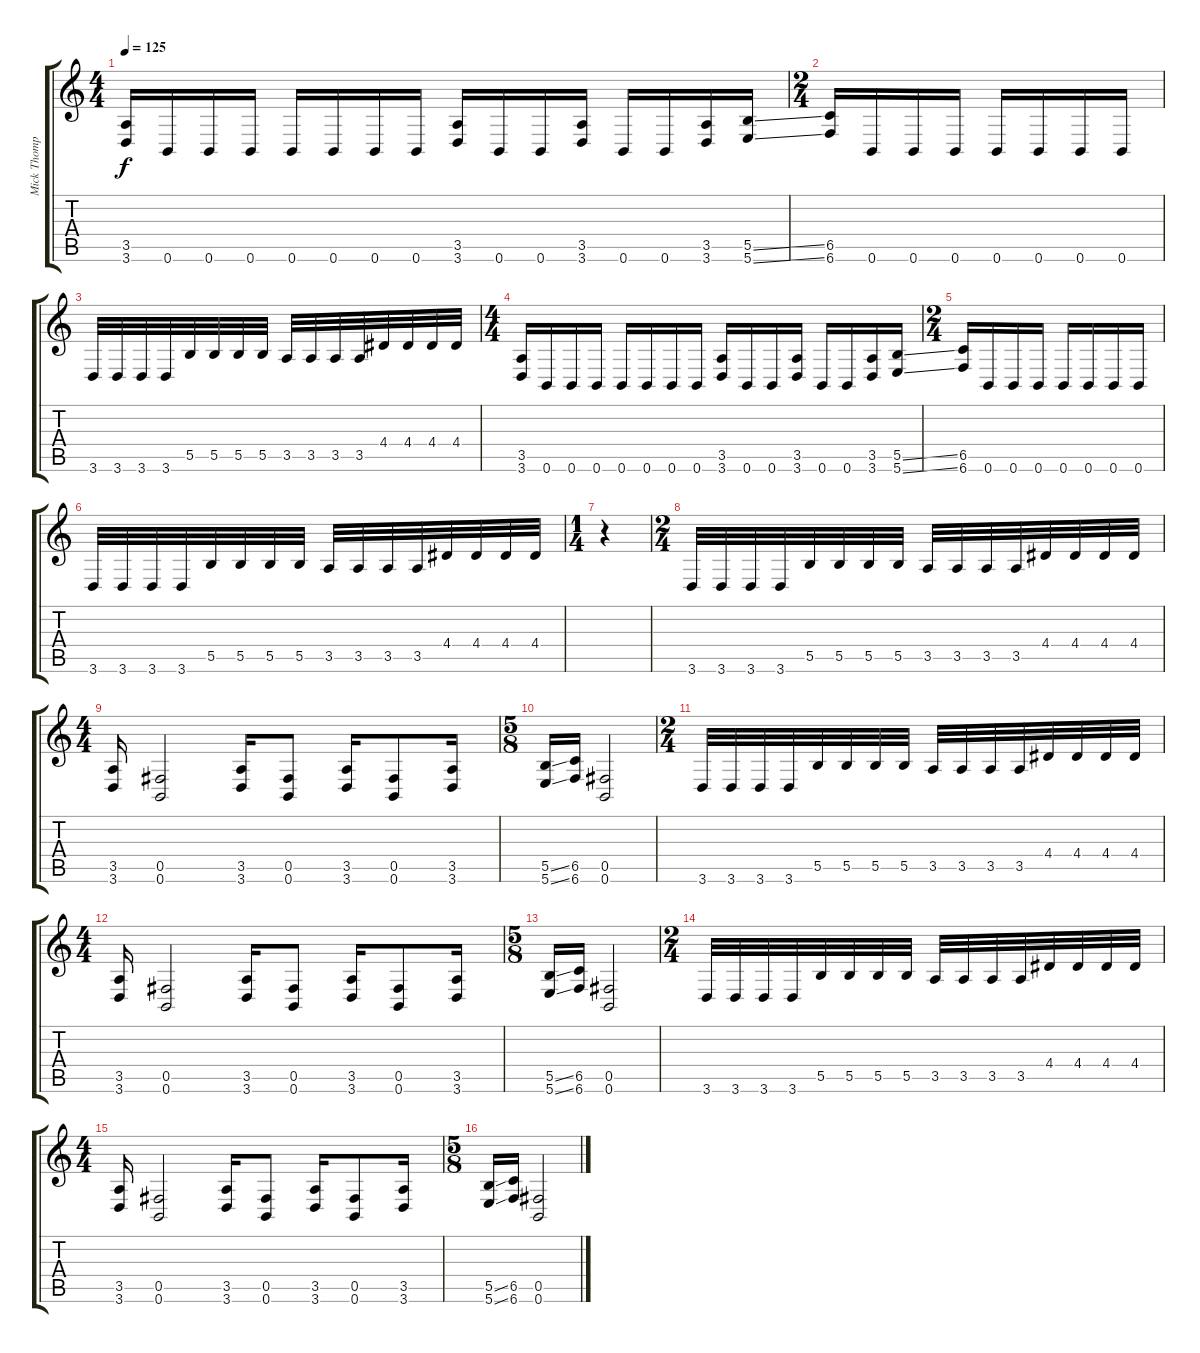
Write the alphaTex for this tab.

\track ("Mick Thompson" "Mick Thomp") {instrument distortionguitar}
\staff {score tabs}
\tuning (Db4 Ab3 E3 B2 Gb2 B1) {hide}
\ts (4 4)
\tempo 125
\clef g2
\ks c
(3.5 3.6).16{dy f} 0.6.16 0.6.16 0.6.16 0.6.16 0.6.16 0.6.16 0.6.16 (3.5 3.6).16 0.6.16 0.6.16 (3.5 3.6).16 0.6.16 0.6.16 (3.5 3.6).16 (5.5{ss} 5.6{ss}).16 |
\ts (2 4)
(6.5 6.6).16 0.6.16 0.6.16 0.6.16 0.6.16 0.6.16 0.6.16 0.6.16 |
3.6.32 3.6.32 3.6.32 3.6.32 5.5.32 5.5.32 5.5.32 5.5.32 3.5.32 3.5.32 3.5.32 3.5.32 4.4.32 4.4.32 4.4.32 4.4.32 |
\ts (4 4)
(3.5 3.6).16 0.6.16 0.6.16 0.6.16 0.6.16 0.6.16 0.6.16 0.6.16 (3.5 3.6).16 0.6.16 0.6.16 (3.5 3.6).16 0.6.16 0.6.16 (3.5 3.6).16 (5.5{ss} 5.6{ss}).16 |
\ts (2 4)
(6.5 6.6).16 0.6.16 0.6.16 0.6.16 0.6.16 0.6.16 0.6.16 0.6.16 |
3.6.32 3.6.32 3.6.32 3.6.32 5.5.32 5.5.32 5.5.32 5.5.32 3.5.32 3.5.32 3.5.32 3.5.32 4.4.32 4.4.32 4.4.32 4.4.32 |
\ts (1 4)
r.4 |
\ts (2 4)
3.6.32 3.6.32 3.6.32 3.6.32 5.5.32 5.5.32 5.5.32 5.5.32 3.5.32 3.5.32 3.5.32 3.5.32 4.4.32 4.4.32 4.4.32 4.4.32 |
\ts (4 4)
(3.5 3.6).16 (0.5 0.6).2 (3.5 3.6).16 (0.5 0.6).8 (3.5 3.6).16 (0.5 0.6).8 (3.5 3.6).16 |
\ts (5 8)
(5.5{ss} 5.6{ss}).16 (6.5 6.6).16 (0.5 0.6).2 |
\ts (2 4)
3.6.32 3.6.32 3.6.32 3.6.32 5.5.32 5.5.32 5.5.32 5.5.32 3.5.32 3.5.32 3.5.32 3.5.32 4.4.32 4.4.32 4.4.32 4.4.32 |
\ts (4 4)
(3.5 3.6).16 (0.5 0.6).2 (3.5 3.6).16 (0.5 0.6).8 (3.5 3.6).16 (0.5 0.6).8 (3.5 3.6).16 |
\ts (5 8)
(5.5{ss} 5.6{ss}).16 (6.5 6.6).16 (0.5 0.6).2 |
\ts (2 4)
3.6.32 3.6.32 3.6.32 3.6.32 5.5.32 5.5.32 5.5.32 5.5.32 3.5.32 3.5.32 3.5.32 3.5.32 4.4.32 4.4.32 4.4.32 4.4.32 |
\ts (4 4)
(3.5 3.6).16 (0.5 0.6).2 (3.5 3.6).16 (0.5 0.6).8 (3.5 3.6).16 (0.5 0.6).8 (3.5 3.6).16 |
\ts (5 8)
(5.5{ss} 5.6{ss}).16 (6.5 6.6).16 (0.5 0.6).2
